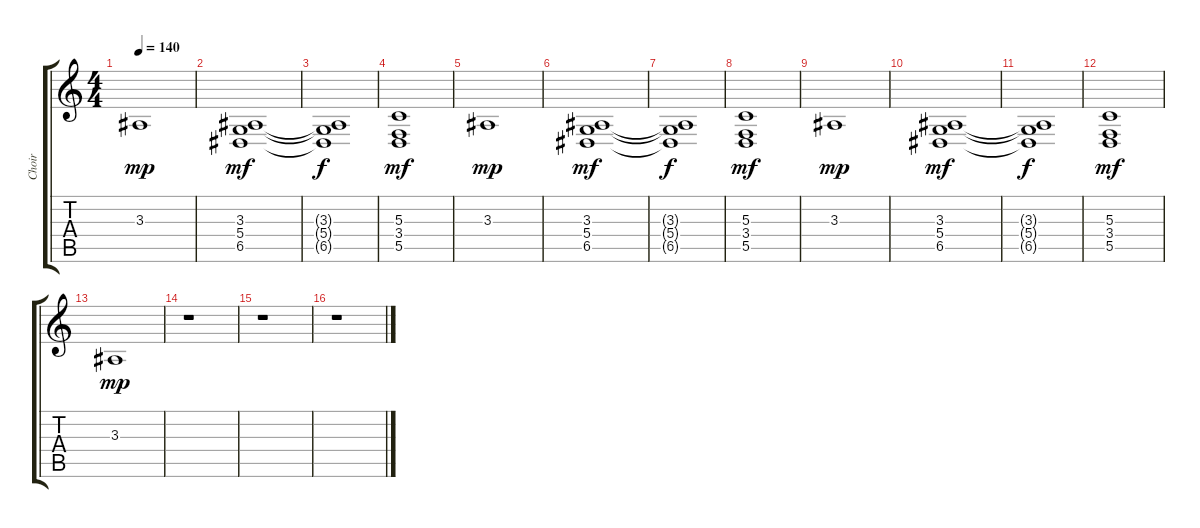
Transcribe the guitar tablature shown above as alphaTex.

\track ("Choir" "Choir") {instrument pad4choir}
\staff {score tabs}
\tuning (E4 B3 G3 D3 A2 E2) {hide}
\ts (4 4)
\tempo 140
\clef g2
\ks c
3.3.1{dy mp} |
(3.3 5.4 6.5).1{dy mf} |
(3.3{t} 5.4{t} 6.5{t}).1{dy f} |
(5.3 3.4 5.5).1{dy mf} |
3.3.1{dy mp} |
(3.3 5.4 6.5).1{dy mf} |
(3.3{t} 5.4{t} 6.5{t}).1{dy f} |
(5.3 3.4 5.5).1{dy mf} |
3.3.1{dy mp} |
(3.3 5.4 6.5).1{dy mf} |
(3.3{t} 5.4{t} 6.5{t}).1{dy f} |
(5.3 3.4 5.5).1{dy mf} |
3.3.1{dy mp} |
r.1 |
r.1 |
r.1
